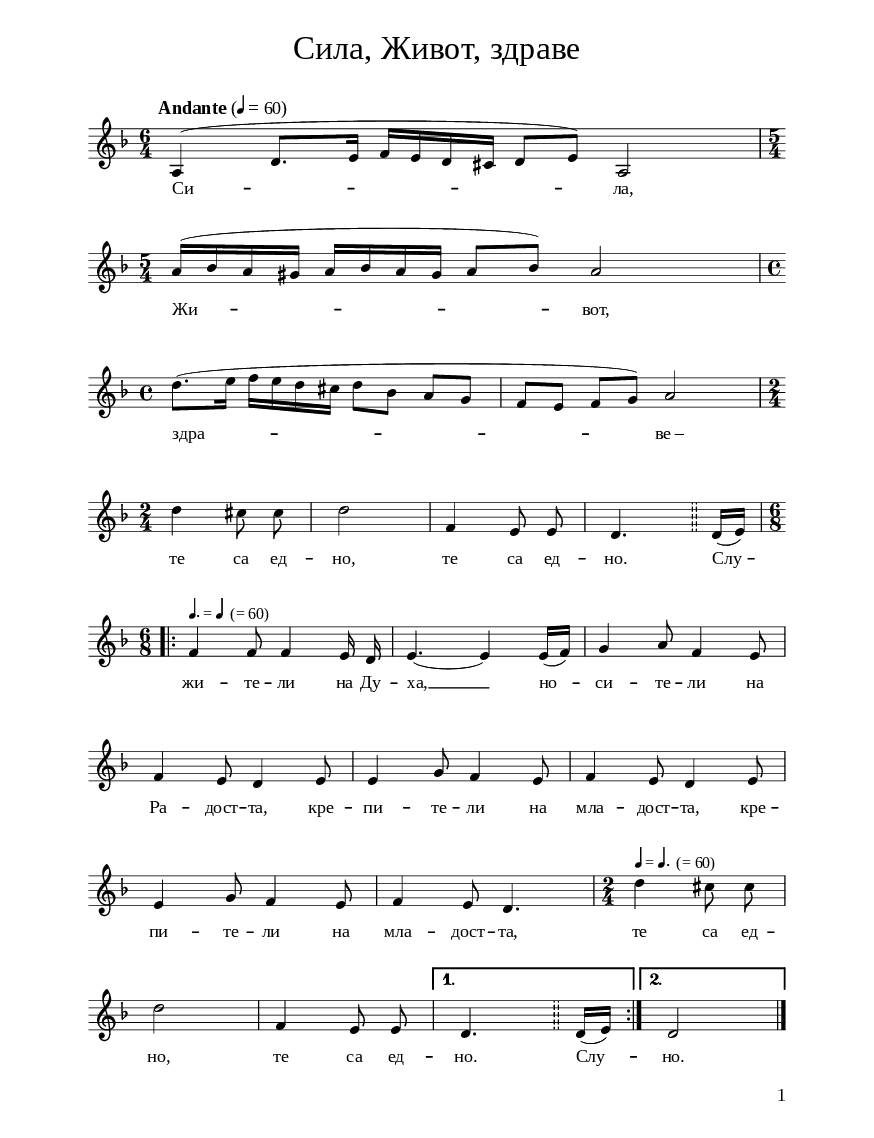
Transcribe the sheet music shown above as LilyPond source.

\version "2.24.2"

\include "include/globals.ily"

\bookpart {
  \label #'ref102
  \tocItem \markup "Сила, Живот, здраве"
  \include "include/bookpart-paper.ily"
  \score {
    \include "include/score-layout.ily"

    \new Voice \absolute {
      \clef treble
      \key d \minor
      \time 6/4
      \tempoFunc "Andante" 4 "60"
      \override Staff.BarLine.gap = 0.5

      \slurUp a4 ( d'8. e'16 f' e' d' cis' d'8 e' ) a2 \break

      \time 5/4  a'16 ( bes' a' gis' a' bes' a' gis' a'8 bes' ) a'2 \break |


      \time 4/4  d''8. ( e''16 f'' e'' d'' cis'' \autoBeamOff d''8 [bes'] a' [g']| f'8 [e'] f' [g'] ) a'2 \break |

      \slurNeutral \time 2/4 d''4  cis''8 \noBeam cis'' | d''2  | f'4 e'8 e' | d'4. \bar "!!" d'16 [( e' )] \break |

      \time 6/8  \repeat volta 2 {
        | f'4^\markup {
          % make tempo notes
          \concat {
            \teeny \general-align #Y #DOWN \note {4.} #0.8
            \normal-text { " = " }
            \teeny \general-align #Y #DOWN \note {4} #0.8
            \normal-text { "  (= 60)" }
          }
        }


        f'8 f'4 e'16 \noBeam d' |e'4. ~ e'4 e'16 [( f' )] | g'4 a'8 f'4 e'8 \break |

        f'4 e'8 d'4 e'8 |  e'4 g'8 f'4 e'8 | f'4 e'8 d'4 e'8 \break |

        e'4 g'8 f'4 e'8 | f'4 e'8 d'4. | \time 2/4 d''4^\markup {
          % make tempo notes
          \concat {
            \teeny \general-align #Y #DOWN \note {4} #0.8
            \normal-text { " = " }
            \teeny \general-align #Y #DOWN \note {4.} #0.8
            \normal-text { "  (= 60)" }
          }
        }

        cis''8 \noBeam cis'' \break |

        d''2 | f'4 e'8 \noBeam e' |
      } \alternative { { d'4. \bar "!" \bar "!!" d'16 [( e'16 )] } { d'2 } } \bar "|."

    }

    \addlyrics {
      Си -- ла, Жи
      -- вот, здра -- "ве –" те са ед -- но, те са ед --
      но. Слу -- жи -- те -- ли на Ду -- ха, __ но -- си
      -- те -- ли на Ра -- дост -- та, кре -- пи -- те
      -- ли на мла -- дост -- та, кре -- пи -- те -- ли
      на мла -- дост -- та, те са ед -- но, те са ед
      -- но. Слу -- но.}

      \header {
        title = \titleFunc "Сила, Живот, здраве" "Sila, Život, zdrave"
      }

      \midi{}

    } % score

  } % bookpart
